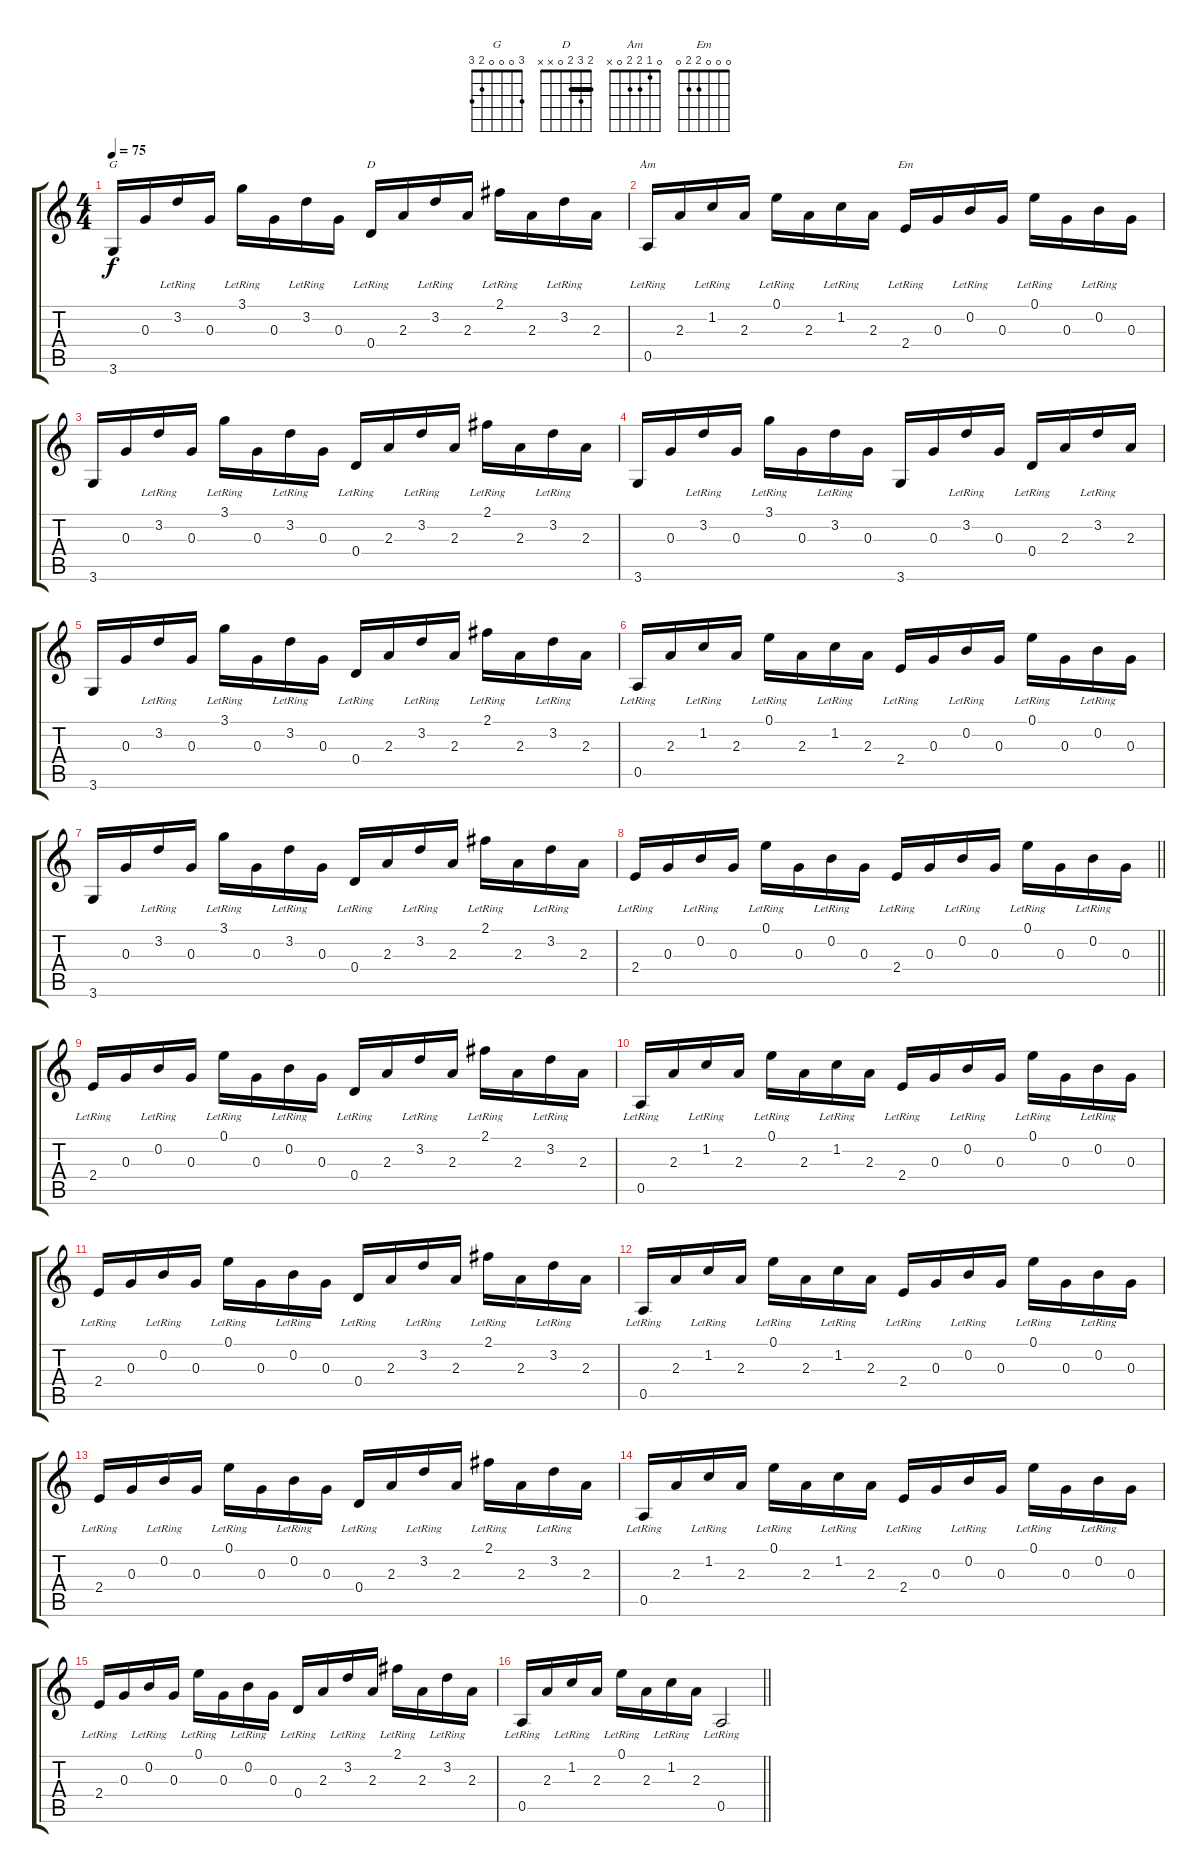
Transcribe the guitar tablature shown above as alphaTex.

\track "" {instrument acousticguitarsteel}
\staff {score tabs}
\tuning (E4 B3 G3 D3 A2 E2) {hide}
\chord ("G" 3 0 0 0 2 3)
\chord ("D" 2 3 2 0 x x) {barre 2}
\chord ("Am" 0 1 2 2 0 x)
\chord ("Em" 0 0 0 2 2 0)
\ts (4 4)
\section ("" "")
\tempo 75
\clef g2
\ks c
3.6.16{ch "G" dy f} 0.3.16 3.2{lr}.16 0.3.16 3.1{lr}.16 0.3.16 3.2{lr}.16 0.3.16 0.4{lr}.16{ch "D"} 2.3.16 3.2{lr}.16 2.3.16 2.1{lr}.16 2.3.16 3.2{lr}.16 2.3.16 |
0.5{lr}.16{ch "Am"} 2.3.16 1.2{lr}.16 2.3.16 0.1{lr}.16 2.3.16 1.2{lr}.16 2.3.16 2.4{lr}.16{ch "Em"} 0.3.16 0.2{lr}.16 0.3.16 0.1{lr}.16 0.3.16 0.2{lr}.16 0.3.16 |
3.6.16 0.3.16 3.2{lr}.16 0.3.16 3.1{lr}.16 0.3.16 3.2{lr}.16 0.3.16 0.4{lr}.16 2.3.16 3.2{lr}.16 2.3.16 2.1{lr}.16 2.3.16 3.2{lr}.16 2.3.16 |
3.6.16 0.3.16 3.2{lr}.16 0.3.16 3.1{lr}.16 0.3.16 3.2{lr}.16 0.3.16 3.6.16 0.3.16 3.2{lr}.16 0.3.16 0.4{lr}.16 2.3.16 3.2{lr}.16 2.3.16 |
3.6.16 0.3.16 3.2{lr}.16 0.3.16 3.1{lr}.16 0.3.16 3.2{lr}.16 0.3.16 0.4{lr}.16 2.3.16 3.2{lr}.16 2.3.16 2.1{lr}.16 2.3.16 3.2{lr}.16 2.3.16 |
0.5{lr}.16 2.3.16 1.2{lr}.16 2.3.16 0.1{lr}.16 2.3.16 1.2{lr}.16 2.3.16 2.4{lr}.16 0.3.16 0.2{lr}.16 0.3.16 0.1{lr}.16 0.3.16 0.2{lr}.16 0.3.16 |
3.6.16 0.3.16 3.2{lr}.16 0.3.16 3.1{lr}.16 0.3.16 3.2{lr}.16 0.3.16 0.4{lr}.16 2.3.16 3.2{lr}.16 2.3.16 2.1{lr}.16 2.3.16 3.2{lr}.16 2.3.16 |
\barLineRight lightlight
2.4{lr}.16 0.3.16 0.2{lr}.16 0.3.16 0.1{lr}.16 0.3.16 0.2{lr}.16 0.3.16 2.4{lr}.16 0.3.16 0.2{lr}.16 0.3.16 0.1{lr}.16 0.3.16 0.2{lr}.16 0.3.16 |
\section ("" "")
2.4{lr}.16 0.3.16 0.2{lr}.16 0.3.16 0.1{lr}.16 0.3.16 0.2{lr}.16 0.3.16 0.4{lr}.16 2.3.16 3.2{lr}.16 2.3.16 2.1{lr}.16 2.3.16 3.2{lr}.16 2.3.16 |
0.5{lr}.16 2.3.16 1.2{lr}.16 2.3.16 0.1{lr}.16 2.3.16 1.2{lr}.16 2.3.16 2.4{lr}.16 0.3.16 0.2{lr}.16 0.3.16 0.1{lr}.16 0.3.16 0.2{lr}.16 0.3.16 |
2.4{lr}.16 0.3.16 0.2{lr}.16 0.3.16 0.1{lr}.16 0.3.16 0.2{lr}.16 0.3.16 0.4{lr}.16 2.3.16 3.2{lr}.16 2.3.16 2.1{lr}.16 2.3.16 3.2{lr}.16 2.3.16 |
0.5{lr}.16 2.3.16 1.2{lr}.16 2.3.16 0.1{lr}.16 2.3.16 1.2{lr}.16 2.3.16 2.4{lr}.16 0.3.16 0.2{lr}.16 0.3.16 0.1{lr}.16 0.3.16 0.2{lr}.16 0.3.16 |
2.4{lr}.16 0.3.16 0.2{lr}.16 0.3.16 0.1{lr}.16 0.3.16 0.2{lr}.16 0.3.16 0.4{lr}.16 2.3.16 3.2{lr}.16 2.3.16 2.1{lr}.16 2.3.16 3.2{lr}.16 2.3.16 |
0.5{lr}.16 2.3.16 1.2{lr}.16 2.3.16 0.1{lr}.16 2.3.16 1.2{lr}.16 2.3.16 2.4{lr}.16 0.3.16 0.2{lr}.16 0.3.16 0.1{lr}.16 0.3.16 0.2{lr}.16 0.3.16 |
2.4{lr}.16 0.3.16 0.2{lr}.16 0.3.16 0.1{lr}.16 0.3.16 0.2{lr}.16 0.3.16 0.4{lr}.16 2.3.16 3.2{lr}.16 2.3.16 2.1{lr}.16 2.3.16 3.2{lr}.16 2.3.16 |
\barLineRight lightlight
0.5{lr}.16 2.3.16 1.2{lr}.16 2.3.16 0.1{lr}.16 2.3.16 1.2{lr}.16 2.3.16 0.5{lr}.2
